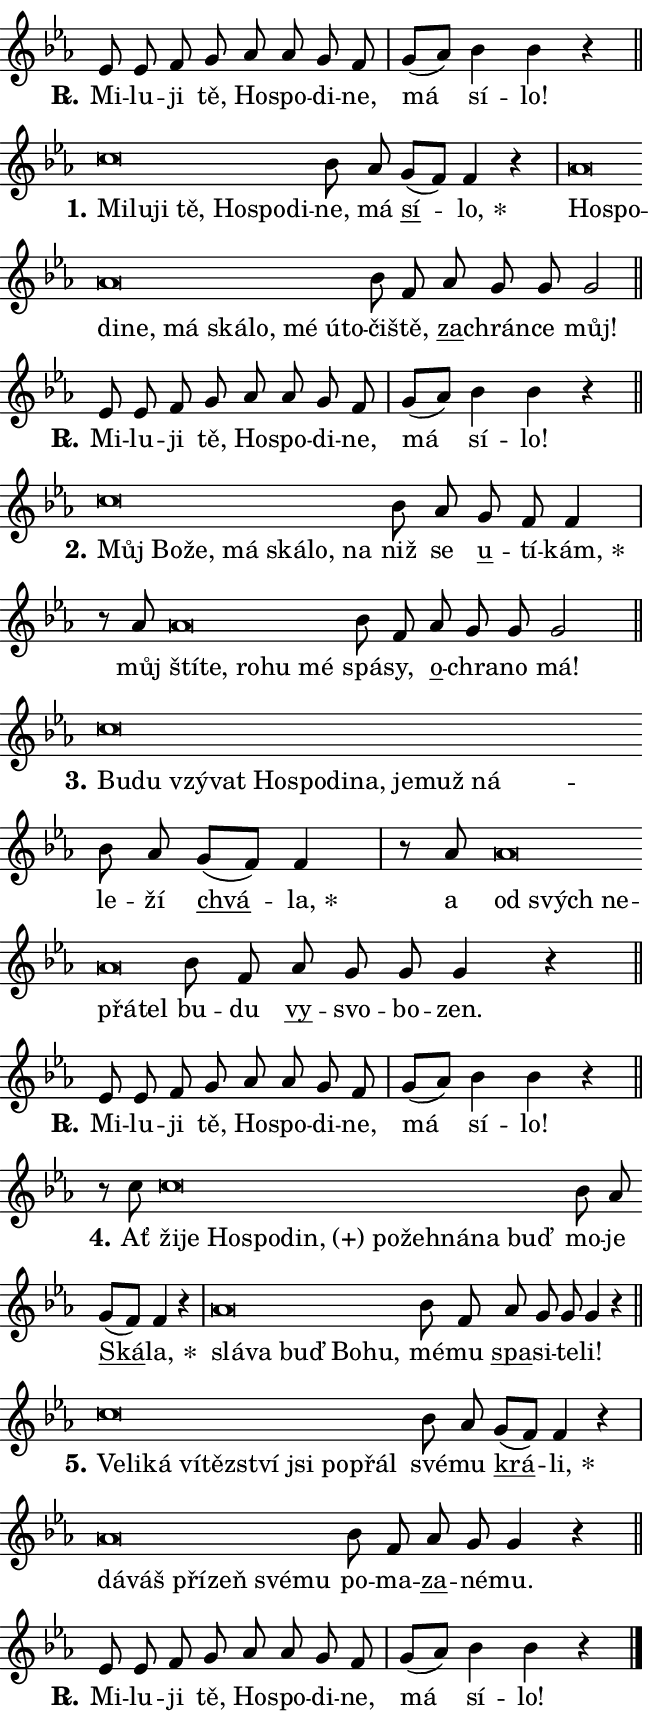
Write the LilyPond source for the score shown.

\version "2.24.0"
\header { tagline = "" }
\paper {
  indent = 0\cm
  top-margin = 0\cm
  right-margin = 0.13\cm % to fit lyric hyphens
  bottom-margin = 0\cm
  left-margin = 0\cm
  paper-width = 11\cm
  page-breaking = #ly:one-page-breaking
  system-system-spacing.basic-distance = #11
  score-system-spacing.basic-distance = #11
  ragged-last = ##f
}


%% Author: Thomas Morley
%% https://lists.gnu.org/archive/html/lilypond-user/2020-05/msg00002.html
#(define (line-position grob)
"Returns position of @var[grob} in current system:
   @code{'start}, if at first time-step
   @code{'end}, if at last time-step
   @code{'middle} otherwise
"
  (let* ((col (ly:item-get-column grob))
         (ln (ly:grob-object col 'left-neighbor))
         (rn (ly:grob-object col 'right-neighbor))
         (col-to-check-left (if (ly:grob? ln) ln col))
         (col-to-check-right (if (ly:grob? rn) rn col))
         (break-dir-left
           (and
             (ly:grob-property col-to-check-left 'non-musical #f)
             (ly:item-break-dir col-to-check-left)))
         (break-dir-right
           (and
             (ly:grob-property col-to-check-right 'non-musical #f)
             (ly:item-break-dir col-to-check-right))))
        (cond ((eqv? 1 break-dir-left) 'start)
              ((eqv? -1 break-dir-right) 'end)
              (else 'middle))))

#(define (tranparent-at-line-position vctor)
  (lambda (grob)
  "Relying on @code{line-position} select the relevant enry from @var{vctor}.
Used to determine transparency,"
    (case (line-position grob)
      ((end) (not (vector-ref vctor 0)))
      ((middle) (not (vector-ref vctor 1)))
      ((start) (not (vector-ref vctor 2))))))

noteHeadBreakVisibility =
#(define-music-function (break-visibility)(vector?)
"Makes @code{NoteHead}s transparent relying on @var{break-visibility}"
#{
  \override NoteHead.transparent =
    #(tranparent-at-line-position break-visibility)
#})

#(define delete-ledgers-for-transparent-note-heads
  (lambda (grob)
    "Reads whether a @code{NoteHead} is transparent.
If so this @code{NoteHead} is removed from @code{'note-heads} from
@var{grob}, which is supposed to be @code{LedgerLineSpanner}.
As a result ledgers are not printed for this @code{NoteHead}"
    (let* ((nhds-array (ly:grob-object grob 'note-heads))
           (nhds-list
             (if (ly:grob-array? nhds-array)
                 (ly:grob-array->list nhds-array)
                 '()))
           ;; Relies on the transparent-property being done before
           ;; Staff.LedgerLineSpanner.after-line-breaking is executed.
           ;; This is fragile ...
           (to-keep
             (remove
               (lambda (nhd)
                 (ly:grob-property nhd 'transparent #f))
               nhds-list)))
      ;; TODO find a better method to iterate over grob-arrays, similiar
      ;; to filter/remove etc for lists
      ;; For now rebuilt from scratch
      (set! (ly:grob-object grob 'note-heads)  '())
      (for-each
        (lambda (nhd)
          (ly:pointer-group-interface::add-grob grob 'note-heads nhd))
        to-keep))))

squashNotes = {
  \override NoteHead.X-extent = #'(-0.2 . 0.2)
  \override NoteHead.Y-extent = #'(-0.75 . 0)
  \override NoteHead.stencil =
    #(lambda (grob)
       (let ((pos (ly:grob-property grob 'staff-position)))
         (begin
           (if (< pos -7) (display "ERROR: Lower brevis then expected\n") (display ""))
           (if (<= pos -6) ly:text-interface::print ly:note-head::print))))
}
unSquashNotes = {
  \revert NoteHead.X-extent
  \revert NoteHead.Y-extent
  \revert NoteHead.stencil
}

hideNotes = \noteHeadBreakVisibility #begin-of-line-visible
unHideNotes = \noteHeadBreakVisibility #all-visible

% work-around for resetting accidentals
% https://lilypond.org/doc/v2.23/Documentation/notation/displaying-rhythms#unmetered-music
cadenzaMeasure = {
  \cadenzaOff
  \partial 1024 s1024
  \cadenzaOn
}

#(define-markup-command (accent layout props text) (markup?)
  "Underline accented syllable"
  (interpret-markup layout props
    #{\markup \override #'(offset . 4.3) \underline { #text }#}))

responsum = \markup \concat {
  "R" \hspace #-1.05 \path #0.1 #'((moveto 0 0.07) (lineto 0.9 0.8)) \hspace #0.05 "."
}

spaceSize = #0.6828661417322834 % exact space size for TeX Gyre Schola

\layout {
  \context {
    \Staff
    \remove "Time_signature_engraver"
    \override LedgerLineSpanner.after-line-breaking = #delete-ledgers-for-transparent-note-heads
  }
  \context {
    \Lyrics {
      \override LyricSpace.minimum-distance = \spaceSize
      \override LyricText.font-name = #"TeX Gyre Schola"
      \override LyricText.font-size = 1
      \override StanzaNumber.font-name = #"TeX Gyre Schola Bold"
      \override StanzaNumber.font-size = 1
    }
  }
  \context {
    \Score 
    \override NoteHead.text =
      #(lambda (grob) 
        (let ((pos (ly:grob-property grob 'staff-position)))
          #{\markup {
            \combine
              \halign #-0.55 \raise #(if (= pos -6) 0 0.5) \override #'(thickness . 2) \draw-line #'(3.2 . 0)
              \musicglyph "noteheads.sM1"
          }#}))
  }
}

% magnetic-lyrics.ily
%
%   written by
%     Jean Abou Samra <jean@abou-samra.fr>
%     Werner Lemberg <wl@gnu.org>
%
%   adapted by
%     Jiri Hon <jiri.hon@gmail.com>
%
% Version 2022-Apr-15

% https://www.mail-archive.com/lilypond-user@gnu.org/msg149350.html

#(define (Left_hyphen_pointer_engraver context)
   "Collect syllable-hyphen-syllable occurrences in lyrics and store
them in properties.  This engraver only looks to the left.  For
example, if the lyrics input is @code{foo -- bar}, it does the
following.

@itemize @bullet
@item
Set the @code{text} property of the @code{LyricHyphen} grob between
@q{foo} and @q{bar} to @code{foo}.

@item
Set the @code{left-hyphen} property of the @code{LyricText} grob with
text @q{foo} to the @code{LyricHyphen} grob between @q{foo} and
@q{bar}.
@end itemize

Use this auxiliary engraver in combination with the
@code{lyric-@/text::@/apply-@/magnetic-@/offset!} hook."
   (let ((hyphen #f)
         (text #f))
     (make-engraver
      (acknowledgers
       ((lyric-syllable-interface engraver grob source-engraver)
        (set! text grob)))
      (end-acknowledgers
       ((lyric-hyphen-interface engraver grob source-engraver)
        ;(when (not (grob::has-interface grob 'lyric-space-interface))
          (set! hyphen grob)));)
      ((stop-translation-timestep engraver)
       (when (and text hyphen)
         (ly:grob-set-object! text 'left-hyphen hyphen))
       (set! text #f)
       (set! hyphen #f)))))

#(define (lyric-text::apply-magnetic-offset! grob)
   "If the space between two syllables is less than the value in
property @code{LyricText@/.details@/.squash-threshold}, move the right
syllable to the left so that it gets concatenated with the left
syllable.

Use this function as a hook for
@code{LyricText@/.after-@/line-@/breaking} if the
@code{Left_@/hyphen_@/pointer_@/engraver} is active."
   (let ((hyphen (ly:grob-object grob 'left-hyphen #f)))
     (when hyphen
       (let ((left-text (ly:spanner-bound hyphen LEFT)))
         (when (grob::has-interface left-text 'lyric-syllable-interface)
           (let* ((common (ly:grob-common-refpoint grob left-text X))
                  (this-x-ext (ly:grob-extent grob common X))
                  (left-x-ext
                   (begin
                     ;; Trigger magnetism for left-text.
                     (ly:grob-property left-text 'after-line-breaking)
                     (ly:grob-extent left-text common X)))
                  ;; `delta` is the gap width between two syllables.
                  (delta (- (interval-start this-x-ext)
                            (interval-end left-x-ext)))
                  (details (ly:grob-property grob 'details))
                  (threshold (assoc-get 'squash-threshold details 0.2)))
             (when (< delta threshold)
               (let* (;; We have to manipulate the input text so that
                      ;; ligatures crossing syllable boundaries are not
                      ;; disabled.  For languages based on the Latin
                      ;; script this is essentially a beautification.
                      ;; However, for non-Western scripts it can be a
                      ;; necessity.
                      (lt (ly:grob-property left-text 'text))
                      (rt (ly:grob-property grob 'text))
                      (is-space (grob::has-interface hyphen 'lyric-space-interface))
                      (space (if is-space " " ""))
                      (extra-delta (if is-space spaceSize 0))
                      ;; Append new syllable.
                      (ltrt-space (if (and (string? lt) (string? rt))
                                (string-append lt space rt)
                                (make-concat-markup (list lt space rt))))
                      ;; Right-align `ltrt` to the right side.
                      (ltrt-space-markup (grob-interpret-markup
                               grob
                               (make-translate-markup
                                (cons (interval-length this-x-ext) 0)
                                (make-right-align-markup ltrt-space)))))
                 (begin
                   ;; Don't print `left-text`.
                   (ly:grob-set-property! left-text 'stencil #f)
                   ;; Set text and stencil (which holds all collected
                   ;; syllables so far) and shift it to the left.
                   (ly:grob-set-property! grob 'text ltrt-space)
                   (ly:grob-set-property! grob 'stencil ltrt-space-markup)
                   (ly:grob-translate-axis! grob (- (- delta extra-delta)) X))))))))))


#(define (lyric-hyphen::displace-bounds-first grob)
   ;; Make very sure this callback isn't triggered too early.
   (let ((left (ly:spanner-bound grob LEFT))
         (right (ly:spanner-bound grob RIGHT)))
     (ly:grob-property left 'after-line-breaking)
     (ly:grob-property right 'after-line-breaking)
     (ly:lyric-hyphen::print grob)))

squashThreshold = #0.4

\layout {
  \context {
    \Lyrics
    \consists #Left_hyphen_pointer_engraver
    \override LyricText.after-line-breaking =
      #lyric-text::apply-magnetic-offset!
    \override LyricHyphen.stencil = #lyric-hyphen::displace-bounds-first
    \override LyricText.details.squash-threshold = \squashThreshold
    \override LyricHyphen.minimum-distance = 0
    \override LyricHyphen.minimum-length = \squashThreshold
  }
}

squashText = \override LyricText.details.squash-threshold = 9999
unSquashText = \override LyricText.details.squash-threshold = \squashThreshold

leftText = \override LyricText.self-alignment-X = #LEFT
unLeftText = \revert LyricText.self-alignment-X

starOffset = #(lambda (grob) 
                (let ((x_offset (ly:self-alignment-interface::aligned-on-x-parent grob)))
                  (if (= x_offset 0) 0 (+ x_offset 1.2))))

star = #(define-music-function (syllable)(string?)
"Append star separator at the end of a syllable"
#{
  \once \override LyricText.X-offset = #starOffset
  \lyricmode { \markup {
    #syllable
    \override #'((font-name . "TeX Gyre Schola Bold")) \hspace #0.2 \lower #0.65 \larger "*"
  } }
#})

starAccent = #(define-music-function (syllable)(string?)
"Append star separator at the end of a syllable and make accent"
#{
  \once \override LyricText.X-offset = #starOffset
  \lyricmode { \markup {
    \accent #syllable
    \override #'((font-name . "TeX Gyre Schola Bold")) \hspace #0.2 \lower #0.65 \larger "*"
  } }
#})

breath = #(define-music-function (syllable)(string?)
"Append breathing indicator at the end of a syllable"
#{
  \lyricmode { \markup { #syllable "+" } }
#})

optionalBreath = #(define-music-function (syllable)(string?)
"Append optional breathing indicator at the end of a syllable"
#{
  \lyricmode { \markup { #syllable "(+)" } }
#})


\score {
    <<
        \new Voice = "melody" { \cadenzaOn \key es \major \relative { es'8 es f g as as g f \cadenzaMeasure \bar "|" g[( as)] bes4 bes r \cadenzaMeasure \bar "||" \break } }
        \new Lyrics \lyricsto "melody" { \lyricmode { \set stanza = \responsum
Mi -- lu -- ji tě, Ho -- spo -- di -- ne, má sí -- lo! } }
    >>
    \layout {}
}

\score {
    <<
        \new Voice = "melody" { \cadenzaOn \key es \major \relative { \squashNotes c''\breve*1/16 \hideNotes \breve*1/16 \bar "" \breve*1/16 \bar "" \breve*1/16 \bar "" \breve*1/16 \bar "" \breve*1/16 \breve*1/16 \bar "" \unHideNotes \unSquashNotes bes8 as \bar "" g[( f)] f4 r \cadenzaMeasure \bar "|" \squashNotes as\breve*1/16 \hideNotes \breve*1/16 \bar "" \breve*1/16 \bar "" \breve*1/16 \bar "" \breve*1/16 \bar "" \breve*1/16 \bar "" \breve*1/16 \bar "" \breve*1/16 \bar "" \breve*1/16 \breve*1/16 \bar "" \unHideNotes \unSquashNotes bes8 f \bar "" as g g g2 \cadenzaMeasure \bar "||" \break } }
        \new Lyrics \lyricsto "melody" { \lyricmode { \set stanza = "1."
\leftText Mi -- \squashText lu -- ji tě, Ho -- spo -- di -- \unLeftText \unSquashText ne, má \markup \accent sí -- \star lo, \leftText Ho -- \squashText spo -- di -- ne, má ská -- lo, mé ú -- to -- \unLeftText \unSquashText či -- ště, \markup \accent za -- chrán -- ce můj! } }
    >>
    \layout {}
}

\score {
    <<
        \new Voice = "melody" { \cadenzaOn \key es \major \relative { es'8 es f g as as g f \cadenzaMeasure \bar "|" g[( as)] bes4 bes r \cadenzaMeasure \bar "||" \break } }
        \new Lyrics \lyricsto "melody" { \lyricmode { \set stanza = \responsum
Mi -- lu -- ji tě, Ho -- spo -- di -- ne, má sí -- lo! } }
    >>
    \layout {}
}

\score {
    <<
        \new Voice = "melody" { \cadenzaOn \key es \major \relative { \squashNotes c''\breve*1/16 \hideNotes \breve*1/16 \bar "" \breve*1/16 \bar "" \breve*1/16 \bar "" \breve*1/16 \bar "" \breve*1/16 \breve*1/16 \bar "" \unHideNotes \unSquashNotes bes8 as \bar "" g f f4 \cadenzaMeasure \bar "|" r8 as8 \squashNotes as\breve*1/16 \hideNotes \breve*1/16 \bar "" \breve*1/16 \bar "" \breve*1/16 \breve*1/16 \bar "" \unHideNotes \unSquashNotes bes8 f \bar "" as g g g2 \cadenzaMeasure \bar "||" \break } }
        \new Lyrics \lyricsto "melody" { \lyricmode { \set stanza = "2."
\leftText Můj \squashText Bo -- že, má ská -- lo, na \unLeftText \unSquashText niž se \markup \accent u -- tí -- \star kám, můj \leftText ští -- \squashText te, ro -- hu mé \unLeftText \unSquashText spá -- sy, \markup \accent o -- chra -- no má! } }
    >>
    \layout {}
}

\score {
    <<
        \new Voice = "melody" { \cadenzaOn \key es \major \relative { \squashNotes c''\breve*1/16 \hideNotes \breve*1/16 \bar "" \breve*1/16 \bar "" \breve*1/16 \bar "" \breve*1/16 \bar "" \breve*1/16 \bar "" \breve*1/16 \bar "" \breve*1/16 \bar "" \breve*1/16 \bar "" \breve*1/16 \breve*1/16 \bar "" \unHideNotes \unSquashNotes bes8 as \bar "" g[( f)] f4 \cadenzaMeasure \bar "|" r8 as8 \squashNotes as\breve*1/16 \hideNotes \breve*1/16 \bar "" \breve*1/16 \bar "" \breve*1/16 \breve*1/16 \bar "" \unHideNotes \unSquashNotes bes8 f \bar "" as g g g4 r \cadenzaMeasure \bar "||" \break } }
        \new Lyrics \lyricsto "melody" { \lyricmode { \set stanza = "3."
\leftText Bu -- \squashText du vzý -- vat Ho -- spo -- di -- na, je -- muž ná -- \unLeftText \unSquashText le -- ží \markup \accent chvá -- \star la, a \leftText od \squashText svých ne -- přá -- tel \unLeftText \unSquashText bu -- du \markup \accent vy -- svo -- bo -- zen. } }
    >>
    \layout {}
}

\score {
    <<
        \new Voice = "melody" { \cadenzaOn \key es \major \relative { es'8 es f g as as g f \cadenzaMeasure \bar "|" g[( as)] bes4 bes r \cadenzaMeasure \bar "||" \break } }
        \new Lyrics \lyricsto "melody" { \lyricmode { \set stanza = \responsum
Mi -- lu -- ji tě, Ho -- spo -- di -- ne, má sí -- lo! } }
    >>
    \layout {}
}

\score {
    <<
        \new Voice = "melody" { \cadenzaOn \key es \major \relative { r8 c''8 \squashNotes c\breve*1/16 \hideNotes \breve*1/16 \bar "" \breve*1/16 \bar "" \breve*1/16 \bar "" \breve*1/16 \bar "" \breve*1/16 \bar "" \breve*1/16 \bar "" \breve*1/16 \bar "" \breve*1/16 \breve*1/16 \bar "" \unHideNotes \unSquashNotes bes8 as \bar "" g[( f)] f4 r \cadenzaMeasure \bar "|" \squashNotes as\breve*1/16 \hideNotes \breve*1/16 \bar "" \breve*1/16 \bar "" \breve*1/16 \breve*1/16 \bar "" \unHideNotes \unSquashNotes bes8 f \bar "" as g g g4 r \cadenzaMeasure \bar "||" \break } }
        \new Lyrics \lyricsto "melody" { \lyricmode { \set stanza = "4."
Ať \leftText ži -- \squashText je Ho -- spo -- \optionalBreath din, po -- žeh -- ná -- na buď \unLeftText \unSquashText mo -- je \markup \accent Ská -- \star la, \leftText slá -- \squashText va buď Bo -- hu, \unLeftText \unSquashText mé -- mu \markup \accent spa -- si -- te -- li! } }
    >>
    \layout {}
}

\score {
    <<
        \new Voice = "melody" { \cadenzaOn \key es \major \relative { \squashNotes c''\breve*1/16 \hideNotes \breve*1/16 \bar "" \breve*1/16 \bar "" \breve*1/16 \bar "" \breve*1/16 \bar "" \breve*1/16 \bar "" \breve*1/16 \bar "" \breve*1/16 \breve*1/16 \bar "" \unHideNotes \unSquashNotes bes8 as \bar "" g[( f)] f4 r \cadenzaMeasure \bar "|" \squashNotes as\breve*1/16 \hideNotes \breve*1/16 \bar "" \breve*1/16 \bar "" \breve*1/16 \bar "" \breve*1/16 \breve*1/16 \bar "" \unHideNotes \unSquashNotes bes8 f \bar "" as g g4 r \cadenzaMeasure \bar "||" \break } }
        \new Lyrics \lyricsto "melody" { \lyricmode { \set stanza = "5."
\leftText Ve -- \squashText li -- ká ví -- těz -- ství jsi po -- přál \unLeftText \unSquashText své -- mu \markup \accent krá -- \star li, \leftText dá -- \squashText váš pří -- zeň své -- mu \unLeftText \unSquashText po -- ma -- \markup \accent za -- né -- mu. } }
    >>
    \layout {}
}

\score {
    <<
        \new Voice = "melody" { \cadenzaOn \key es \major \relative { es'8 es f g as as g f \cadenzaMeasure \bar "|" g[( as)] bes4 bes r \cadenzaMeasure \bar "||" \break } \bar "|." }
        \new Lyrics \lyricsto "melody" { \lyricmode { \set stanza = \responsum
Mi -- lu -- ji tě, Ho -- spo -- di -- ne, má sí -- lo! } }
    >>
    \layout {}
}
